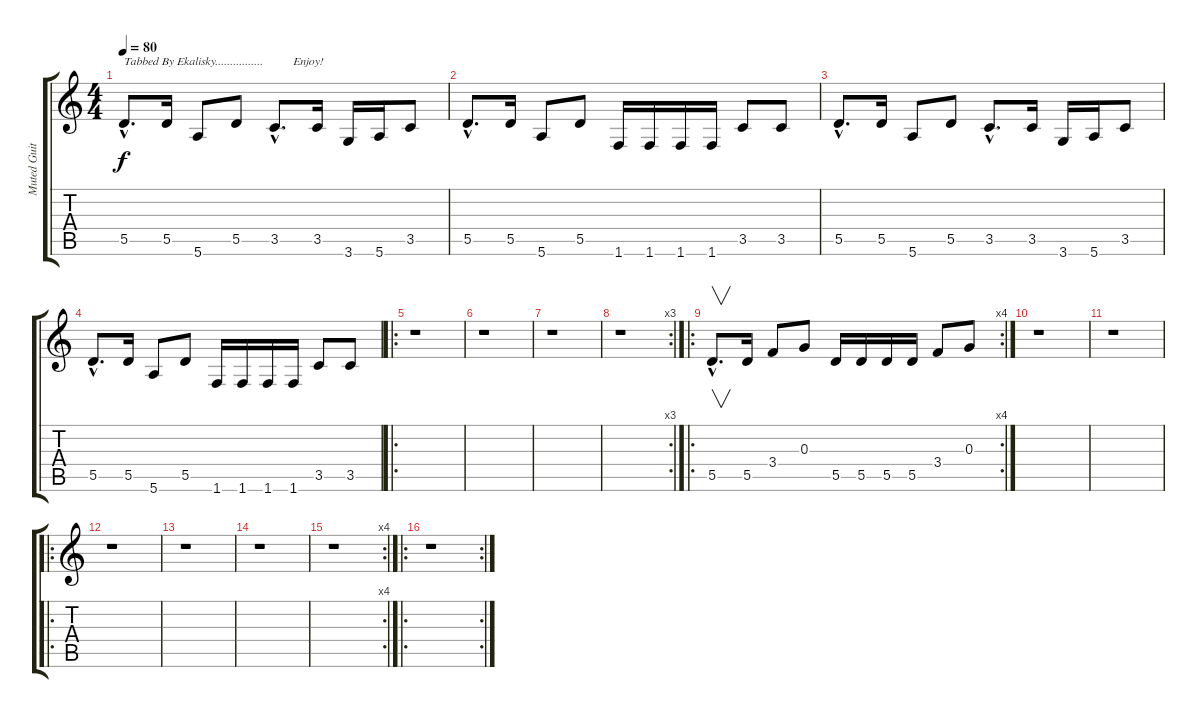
\track ("Muted Guitar" "Muted Guit") {instrument electricguitarmuted}
\staff {score tabs}
\tuning (E4 B3 G3 D3 A2 E2) {hide}
\ts (4 4)
\tempo 80
\clef g2
\ks c
5.5{hac}.8{d txt "Tabbed By Ekalisky................          Enjoy!" dy f instrument electricguitarmuted} 5.5.16 5.6.8 5.5.8 3.5{hac}.8{d} 3.5.16 3.6.16 5.6.16 3.5.8 |
5.5{hac}.8{d} 5.5.16 5.6.8 5.5.8 1.6.16 1.6.16 1.6.16 1.6.16 3.5.8 3.5.8 |
5.5{hac}.8{d} 5.5.16 5.6.8 5.5.8 3.5{hac}.8{d} 3.5.16 3.6.16 5.6.16 3.5.8 |
5.5{hac}.8{d} 5.5.16 5.6.8 5.5.8 1.6.16 1.6.16 1.6.16 1.6.16 3.5.8 3.5.8 |
\ro
r.1 |
r.1 |
r.1 |
\rc 3
r.1 |
\ro
\rc 4
5.5{hac}.8{v d} 5.5.16 3.4.8 0.3.8 5.5.16 5.5.16 5.5.16 5.5.16 3.4.8 0.3.8 |
r.1 |
r.1 |
\ro
r.1 |
r.1 |
r.1 |
\rc 4
r.1 |
\ro
\rc 2
r.1
